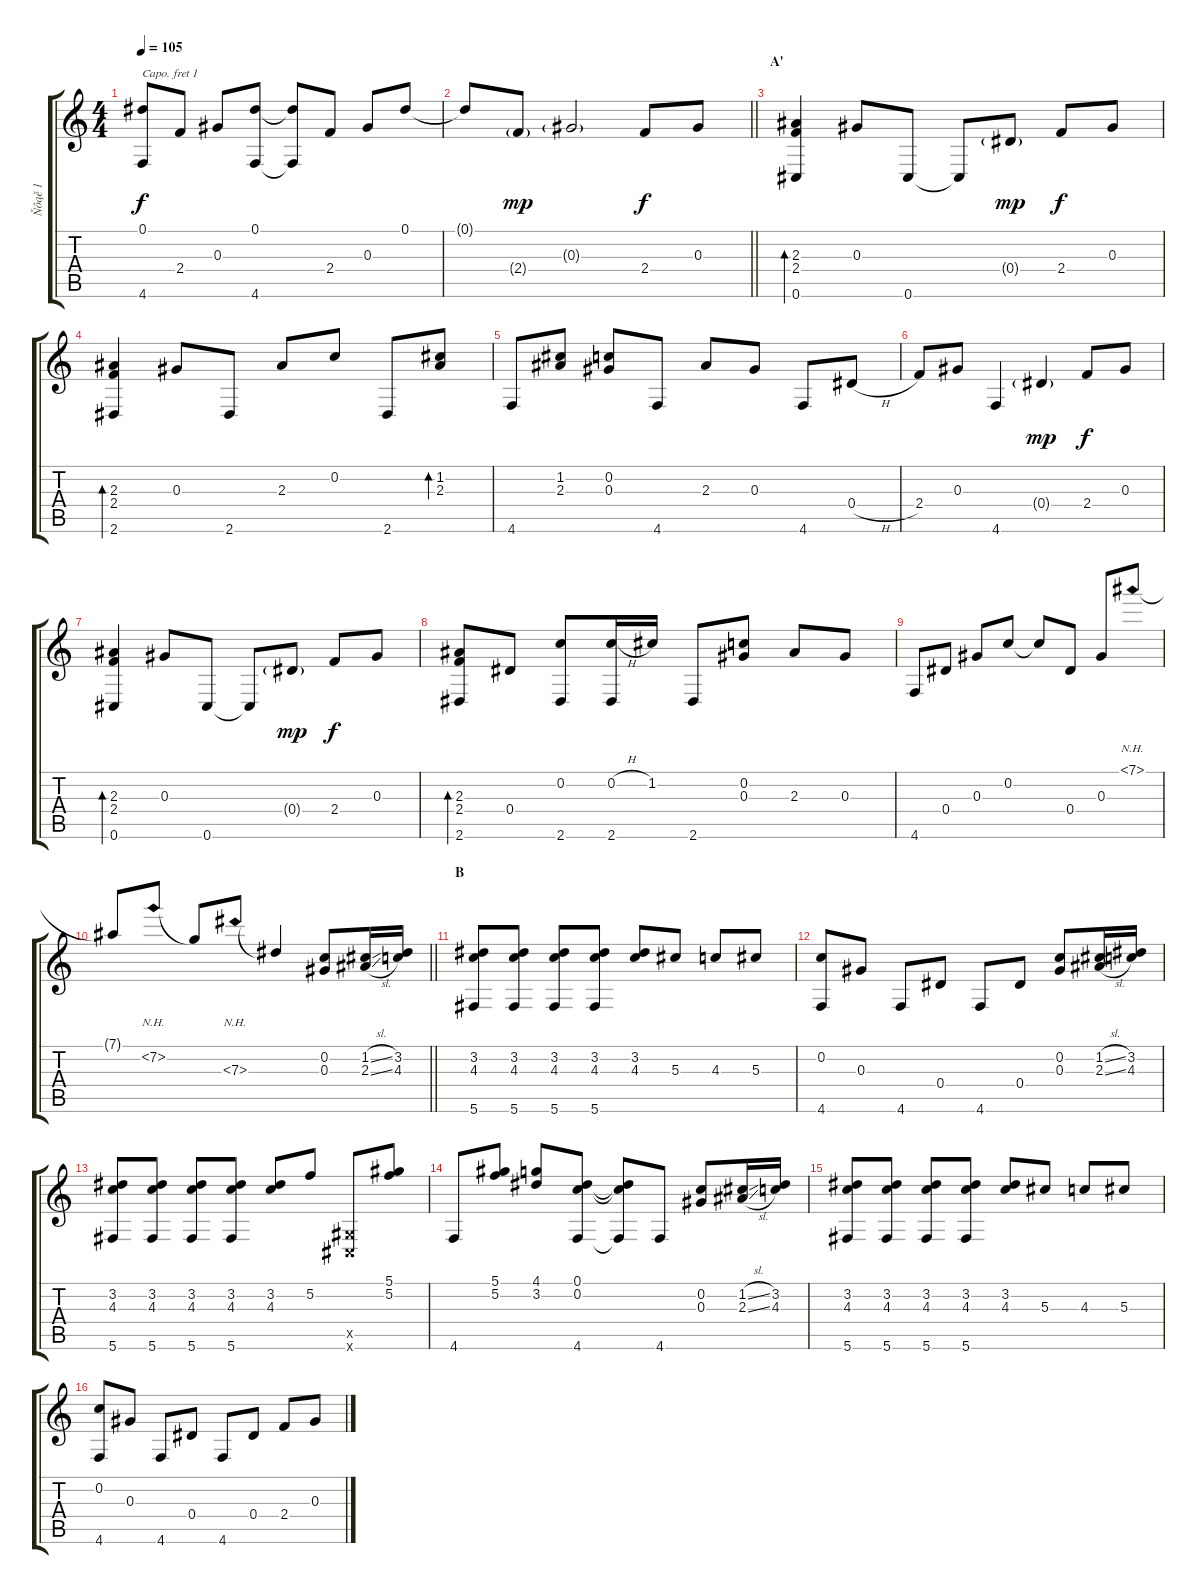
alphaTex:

\track ("Ňôąě 1" "Ňôąě 1") {instrument acousticguitarsteel}
\staff {score tabs}
\capo 1
\tuning (D4 B3 G3 D3 G2 C2) {hide}
\ts (4 4)
\tempo 105
\clef g2
\ks c
(0.1 4.6).8{dy f} 2.4.8 0.3.8{beam Up} (0.1 4.6).8{beam Up} (0.1{t} 4.6{t}).8{beam Up} 2.4.8 0.3.8{beam Up} 0.1.8{beam Up} |
\barLineRight lightlight
0.1{t}.8 2.4{g}.8{dy mp} 0.3{g}.2 2.4.8{dy f} 0.3.8 |
\section ("" "A'")
(2.3 2.4 0.6).4{bd 240} 0.3.8 0.6.8 0.6{t}.8 0.4{g}.8{dy mp} 2.4.8{dy f} 0.3.8 |
(2.3 2.4 2.6).4{bd 240} 0.3.8 2.6.8 2.3.8{beam Up} 0.2.8{beam Up} 2.6.8 (1.2 2.3).8{bd 240} |
4.6.8 (1.2 2.3).8{beam Up} (0.2 0.3).8{beam Up} 4.6.8 2.3.8 0.3.8 4.6.8 0.4{h}.8 |
2.4.8 0.3.8 4.6.4 0.4{g}.4{dy mp} 2.4.8{dy f} 0.3.8 |
(2.3 2.4 0.6).4{bd 240} 0.3.8 0.6.8 0.6{t}.8 0.4{g}.8{dy mp} 2.4.8{dy f} 0.3.8 |
(2.3 2.4 2.6).8{bd 240} 0.4.8 (0.2 2.6).8 (0.2{h} 2.6).16 1.2.16 2.6.8{beam Up} (0.2 0.3).8{beam Up} 2.3.8 0.3.8 |
4.6.8 0.4.8 0.3.8 0.2.8 0.2{t}.8{beam Up} 0.4.8 0.3.8{beam Up} 7.1{nh}.8{beam Up} |
\barLineRight lightlight
7.1{t}.8{beam Up} 7.2{nh}.8{beam Up} 7.2{t}.8{beam Up} 7.3{nh}.8{beam Up} 7.3{t}.4{beam Up} (0.2 0.3).8{beam Up} (1.2{sl} 2.3{sl}).16{beam Up} (3.2 4.3).16{beam Up} |
\section ("" "B")
(3.2 4.3 5.6).8 (3.2 4.3 5.6).8 (3.2 4.3 5.6).8 (3.2 4.3 5.6).8 (3.2 4.3).8{beam Up} 5.3.8{beam Up} 4.3.8{beam Up} 5.3.8{beam Up} |
(0.2 4.6).8 0.3.8 4.6.8 0.4.8 4.6.8 0.4.8 (0.2 0.3).8{beam Up} (1.2{sl} 2.3{sl}).16{beam Up} (3.2 4.3).16{beam Up} |
(3.2 4.3 5.6).8 (3.2 4.3 5.6).8 (3.2 4.3 5.6).8 (3.2 4.3 5.6).8 (3.2 4.3).8{beam Up} 5.2.8{beam Up} (0.5{x} 0.6{x}).8 (5.1 5.2).8 |
4.6.8 (5.1 5.2).8 (4.1 3.2).8{beam Up} (0.1 0.2 4.6).8 (0.1{t} 0.2{t} 4.6{t}).8 4.6.8 (0.2 0.3).8{beam Up} (1.2{sl} 2.3{sl}).16{beam Up} (3.2 4.3).16{beam Up} |
(3.2 4.3 5.6).8 (3.2 4.3 5.6).8 (3.2 4.3 5.6).8 (3.2 4.3 5.6).8 (3.2 4.3).8{beam Up} 5.3.8{beam Up} 4.3.8{beam Up} 5.3.8{beam Up} |
(0.2 4.6).8 0.3.8 4.6.8 0.4.8 4.6.8 0.4.8 2.4.8 0.3.8
